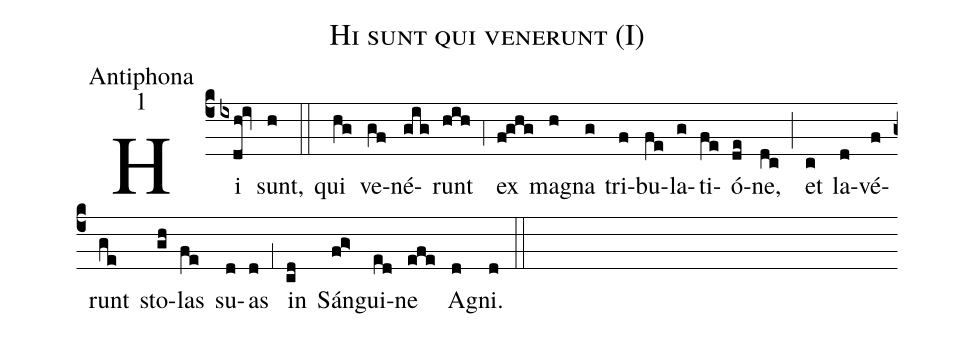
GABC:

name:Hi sunt qui venerunt (I);
office-part:Antiphona;
mode:1;
%%
(c4) Hi(ixdh!iv) sunt,(h) (::)
qui(hg) ve(gf)né(gig)runt(hih) (,4) ex(f!ghg) ma(h)gna(g) tri(f)bu(fe)la(g)ti(fe)ó(de)ne,(dc) (;) et(c) la(d)vé(f)runt(ge) sto(gh)las(fe) su(d)as(d) (,1) in(cd) Sán(fg>)gui(ed)ne(efe) A(d)gni.(d) (::)
